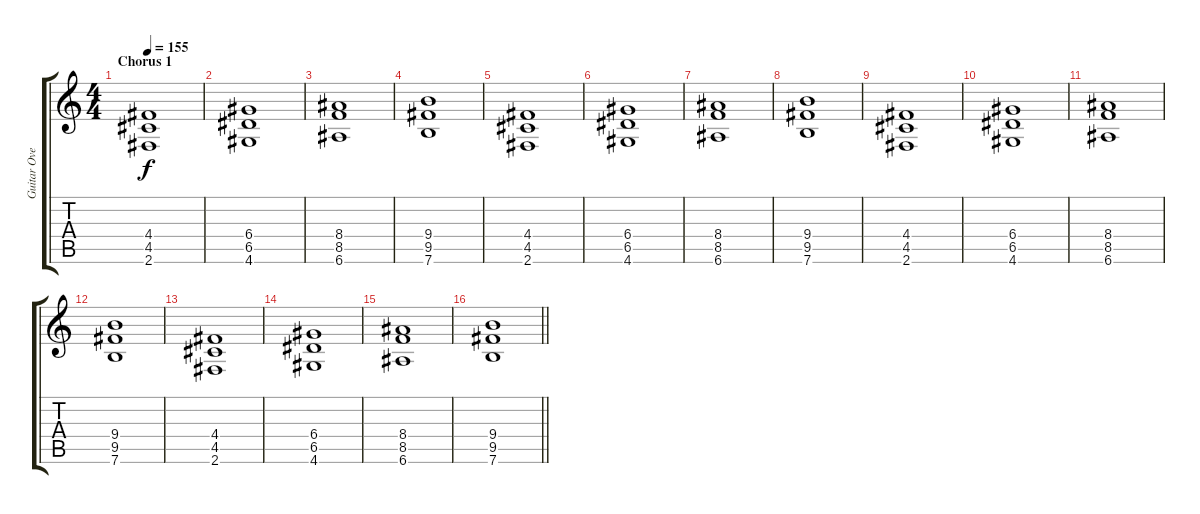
\track ("Guitar Overdrive" "Guitar Ove") {instrument overdrivenguitar}
\staff {score tabs}
\tuning (E4 B3 G3 D3 A2 E2) {hide}
\ts (4 4)
\section ("" "Chorus 1")
\tempo 155
\clef g2
\ks c
(4.4 4.5 2.6).1{dy f} |
(6.4 6.5 4.6).1 |
(8.4 8.5 6.6).1 |
(9.4 9.5 7.6).1 |
(4.4 4.5 2.6).1 |
(6.4 6.5 4.6).1 |
(8.4 8.5 6.6).1 |
(9.4 9.5 7.6).1 |
(4.4 4.5 2.6).1 |
(6.4 6.5 4.6).1 |
(8.4 8.5 6.6).1 |
(9.4 9.5 7.6).1 |
(4.4 4.5 2.6).1 |
(6.4 6.5 4.6).1 |
(8.4 8.5 6.6).1 |
\barLineRight lightlight
(9.4 9.5 7.6).1
